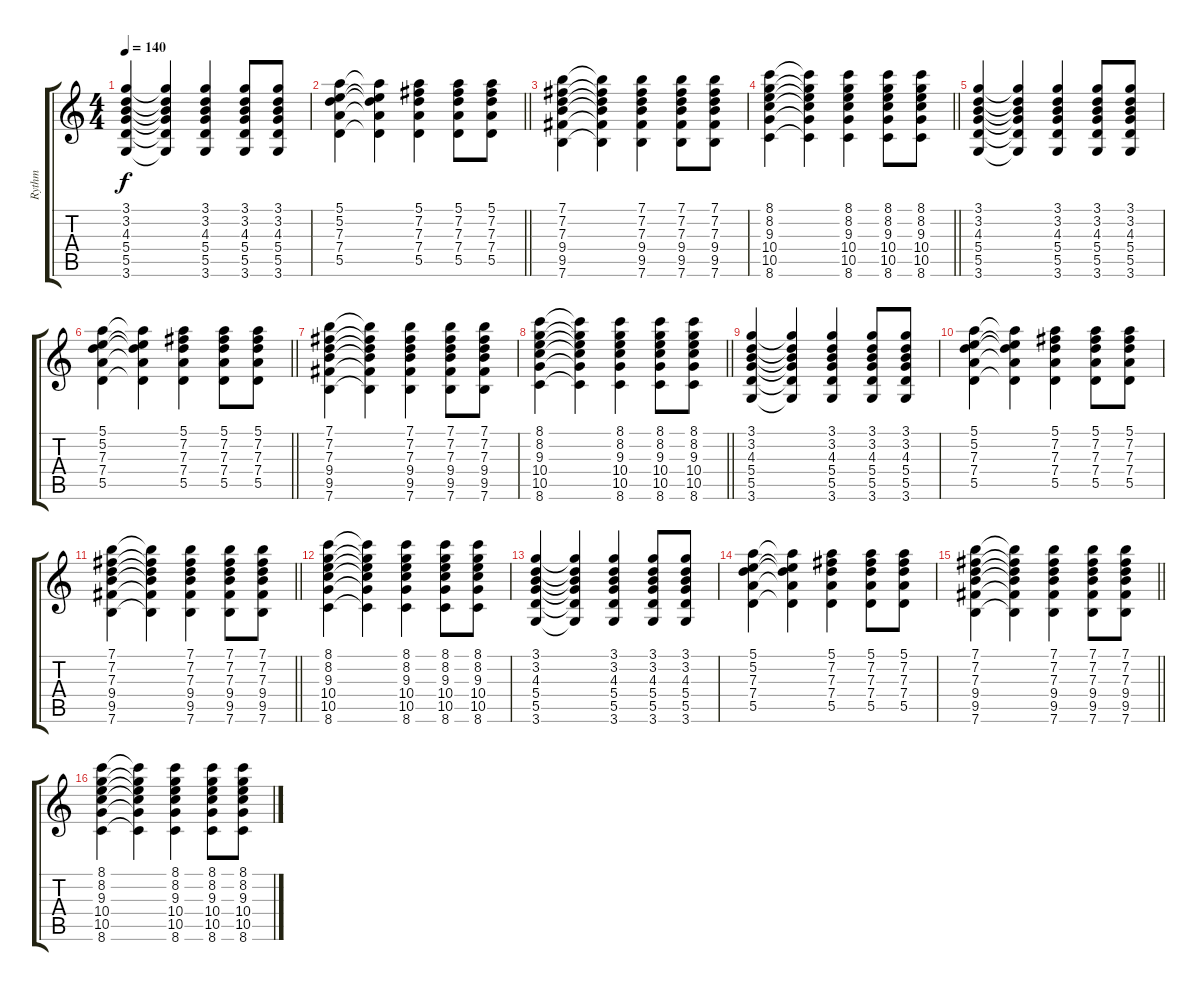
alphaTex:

\track ("Rythm" "Rythm") {instrument acousticguitarsteel}
\staff {score tabs}
\tuning (E4 B3 G3 D3 A2 E2) {hide}
\ts (4 4)
\section ("" "")
\tempo 140
\clef g2
\ks c
(3.1 3.2 4.3 5.4 5.5 3.6).4{dy f} (3.1{t} 3.2{t} 4.3{t} 5.4{t} 5.5{t} 3.6{t}).4 (3.1 3.2 4.3 5.4 5.5 3.6).4 (3.1 3.2 4.3 5.4 5.5 3.6).8 (3.1 3.2 4.3 5.4 5.5 3.6).8 |
\barLineRight lightlight
(5.1 5.2 7.3 7.4 5.5).4 (5.1{t} 5.2{t} 7.3{t} 7.4{t} 5.5{t}).4 (5.1 7.2 7.3 7.4 5.5).4 (5.1 7.2 7.3 7.4 5.5).8 (5.1 7.2 7.3 7.4 5.5).8 |
(7.1 7.2 7.3 9.4 9.5 7.6).4 (7.1{t} 7.2{t} 7.3{t} 9.4{t} 9.5{t} 7.6{t}).4 (7.1 7.2 7.3 9.4 9.5 7.6).4 (7.1 7.2 7.3 9.4 9.5 7.6).8 (7.1 7.2 7.3 9.4 9.5 7.6).8 |
\barLineRight lightlight
(8.1 8.2 9.3 10.4 10.5 8.6).4 (8.1{t} 8.2{t} 9.3{t} 10.4{t} 10.5{t} 8.6{t}).4 (8.1 8.2 9.3 10.4 10.5 8.6).4 (8.1 8.2 9.3 10.4 10.5 8.6).8 (8.1 8.2 9.3 10.4 10.5 8.6).8 |
(3.1 3.2 4.3 5.4 5.5 3.6).4 (3.1{t} 3.2{t} 4.3{t} 5.4{t} 5.5{t} 3.6{t}).4 (3.1 3.2 4.3 5.4 5.5 3.6).4 (3.1 3.2 4.3 5.4 5.5 3.6).8 (3.1 3.2 4.3 5.4 5.5 3.6).8 |
\barLineRight lightlight
(5.1 5.2 7.3 7.4 5.5).4 (5.1{t} 5.2{t} 7.3{t} 7.4{t} 5.5{t}).4 (5.1 7.2 7.3 7.4 5.5).4 (5.1 7.2 7.3 7.4 5.5).8 (5.1 7.2 7.3 7.4 5.5).8 |
(7.1 7.2 7.3 9.4 9.5 7.6).4 (7.1{t} 7.2{t} 7.3{t} 9.4{t} 9.5{t} 7.6{t}).4 (7.1 7.2 7.3 9.4 9.5 7.6).4 (7.1 7.2 7.3 9.4 9.5 7.6).8 (7.1 7.2 7.3 9.4 9.5 7.6).8 |
\barLineRight lightlight
(8.1 8.2 9.3 10.4 10.5 8.6).4 (8.1{t} 8.2{t} 9.3{t} 10.4{t} 10.5{t} 8.6{t}).4 (8.1 8.2 9.3 10.4 10.5 8.6).4 (8.1 8.2 9.3 10.4 10.5 8.6).8 (8.1 8.2 9.3 10.4 10.5 8.6).8 |
(3.1 3.2 4.3 5.4 5.5 3.6).4 (3.1{t} 3.2{t} 4.3{t} 5.4{t} 5.5{t} 3.6{t}).4 (3.1 3.2 4.3 5.4 5.5 3.6).4 (3.1 3.2 4.3 5.4 5.5 3.6).8 (3.1 3.2 4.3 5.4 5.5 3.6).8 |
(5.1 5.2 7.3 7.4 5.5).4 (5.1{t} 5.2{t} 7.3{t} 7.4{t} 5.5{t}).4 (5.1 7.2 7.3 7.4 5.5).4 (5.1 7.2 7.3 7.4 5.5).8 (5.1 7.2 7.3 7.4 5.5).8 |
\barLineRight lightlight
(7.1 7.2 7.3 9.4 9.5 7.6).4 (7.1{t} 7.2{t} 7.3{t} 9.4{t} 9.5{t} 7.6{t}).4 (7.1 7.2 7.3 9.4 9.5 7.6).4 (7.1 7.2 7.3 9.4 9.5 7.6).8 (7.1 7.2 7.3 9.4 9.5 7.6).8 |
(8.1 8.2 9.3 10.4 10.5 8.6).4 (8.1{t} 8.2{t} 9.3{t} 10.4{t} 10.5{t} 8.6{t}).4 (8.1 8.2 9.3 10.4 10.5 8.6).4 (8.1 8.2 9.3 10.4 10.5 8.6).8 (8.1 8.2 9.3 10.4 10.5 8.6).8 |
(3.1 3.2 4.3 5.4 5.5 3.6).4 (3.1{t} 3.2{t} 4.3{t} 5.4{t} 5.5{t} 3.6{t}).4 (3.1 3.2 4.3 5.4 5.5 3.6).4 (3.1 3.2 4.3 5.4 5.5 3.6).8 (3.1 3.2 4.3 5.4 5.5 3.6).8 |
(5.1 5.2 7.3 7.4 5.5).4 (5.1{t} 5.2{t} 7.3{t} 7.4{t} 5.5{t}).4 (5.1 7.2 7.3 7.4 5.5).4 (5.1 7.2 7.3 7.4 5.5).8 (5.1 7.2 7.3 7.4 5.5).8 |
\barLineRight lightlight
(7.1 7.2 7.3 9.4 9.5 7.6).4 (7.1{t} 7.2{t} 7.3{t} 9.4{t} 9.5{t} 7.6{t}).4 (7.1 7.2 7.3 9.4 9.5 7.6).4 (7.1 7.2 7.3 9.4 9.5 7.6).8 (7.1 7.2 7.3 9.4 9.5 7.6).8 |
(8.1 8.2 9.3 10.4 10.5 8.6).4 (8.1{t} 8.2{t} 9.3{t} 10.4{t} 10.5{t} 8.6{t}).4 (8.1 8.2 9.3 10.4 10.5 8.6).4 (8.1 8.2 9.3 10.4 10.5 8.6).8 (8.1 8.2 9.3 10.4 10.5 8.6).8
